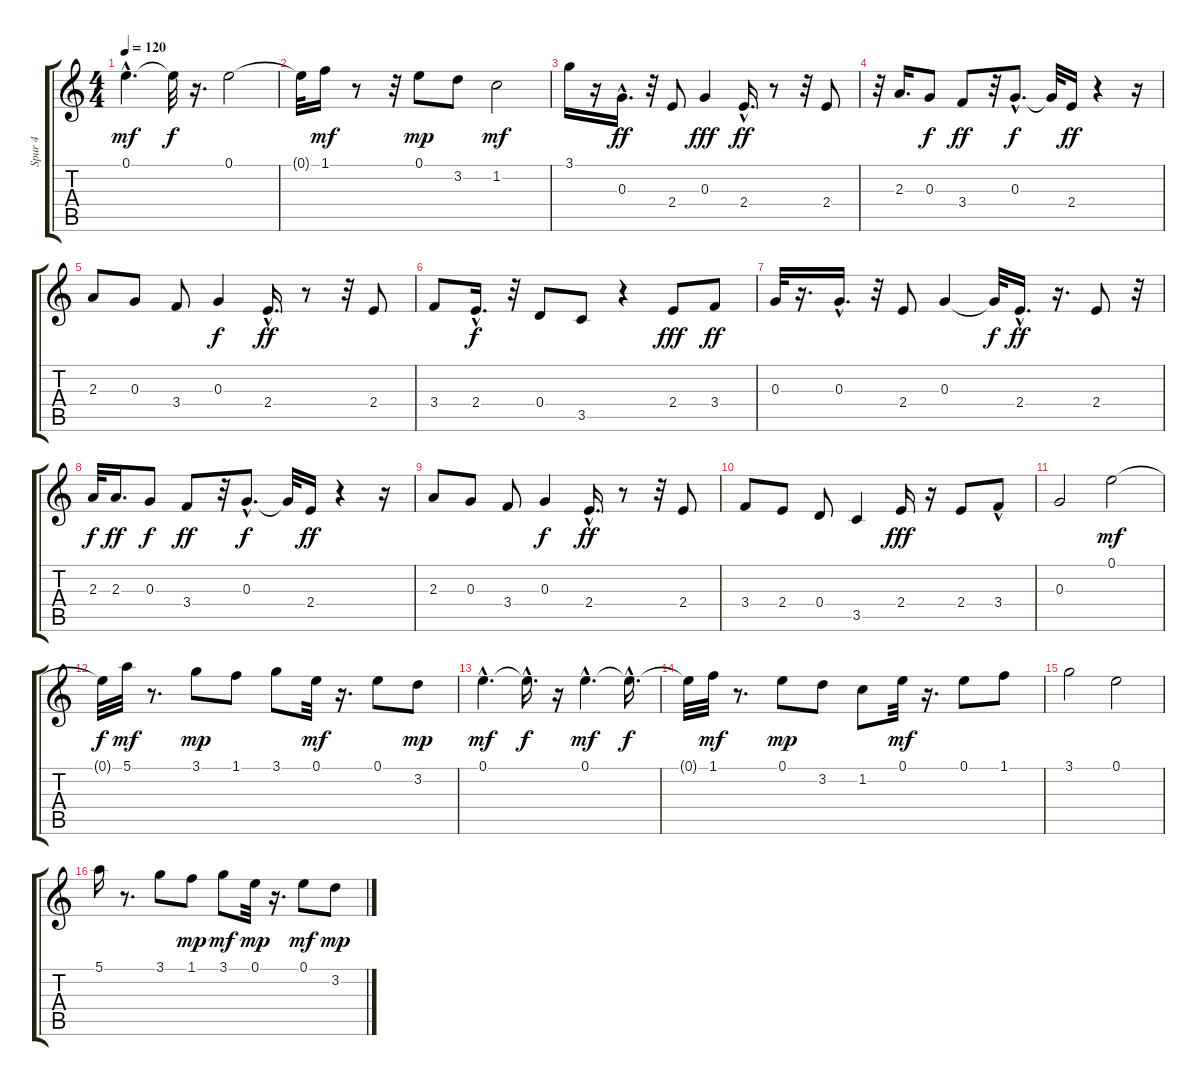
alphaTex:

\track ("Spur 4" "Spur 4") {instrument electricguitarjazz}
\staff {score tabs}
\tuning (E4 B3 G3 D3 A2 E2) {hide}
\ts (4 4)
\tempo 120
\clef g2
\ks c
0.1{hac}.4{d dy mf} 0.1{t}.32{dy f} r.16{d} 0.1.2 |
0.1{t}.32 1.1.16{dy mf} r.8 r.32 0.1.8{dy mp} 3.2.8 1.2.2{dy mf} |
3.1.16 r.16 0.3{hac}.16{d dy ff instrument electricguitarjazz} r.32 2.4.8 0.3.4{dy fff} 2.4{hac}.16{d dy ff} r.8 r.32 2.4.8 |
r.32 2.3.16{d} 0.3.8{dy f} 3.4.8{dy ff} r.32 0.3{hac}.8{d dy f} 0.3{t}.32 2.4.16{dy ff} r.4 r.16 |
2.3.8 0.3.8 3.4.8 0.3.4{dy f} 2.4{hac}.16{d dy ff} r.8 r.32 2.4.8 |
3.4.8 2.4{hac}.16{d dy f} r.32 0.4.8 3.5.8 r.4 2.4.8{dy fff} 3.4.8{dy ff} |
0.3.32 r.16{d} 0.3{hac}.16{d} r.32 2.4.8 0.3.4 0.3{t}.32{dy f} 2.4{hac}.16{d dy ff} r.16{d} 2.4.8 r.32 |
2.3.32{dy f} 2.3.16{d dy ff} 0.3.8{dy f} 3.4.8{dy ff} r.32 0.3{hac}.8{d dy f} 0.3{t}.32 2.4.16{dy ff} r.4 r.16 |
2.3.8 0.3.8 3.4.8 0.3.4{dy f} 2.4{hac}.16{d dy ff} r.8 r.32 2.4.8 |
3.4.8 2.4.8 0.4.8 3.5.4 2.4.16{dy fff} r.16 2.4.8 3.4{hac}.8 |
0.3.2 0.1.2{dy mf instrument electricguitarjazz} |
0.1{t}.32{dy f} 5.1.32{dy mf} r.8{d} 3.1.8{dy mp} 1.1.8 3.1.8 0.1.32{dy mf} r.16{d} 0.1.8 3.2.8{dy mp} |
0.1{hac}.4{d dy mf} 0.1{hac t}.16{d dy f} r.16 0.1{hac}.4{d dy mf} 0.1{hac t}.16{d dy f} |
0.1{t}.32 1.1.32{dy mf} r.8{d} 0.1.8{dy mp} 3.2.8 1.2.8 0.1.32{dy mf} r.16{d} 0.1.8 1.1.8 |
3.1.2 0.1.2 |
5.1.16 r.8{d} 3.1.8 1.1.8{dy mp} 3.1.8{dy mf} 0.1.32{dy mp} r.16{d} 0.1.8{dy mf} 3.2.8{dy mp}
